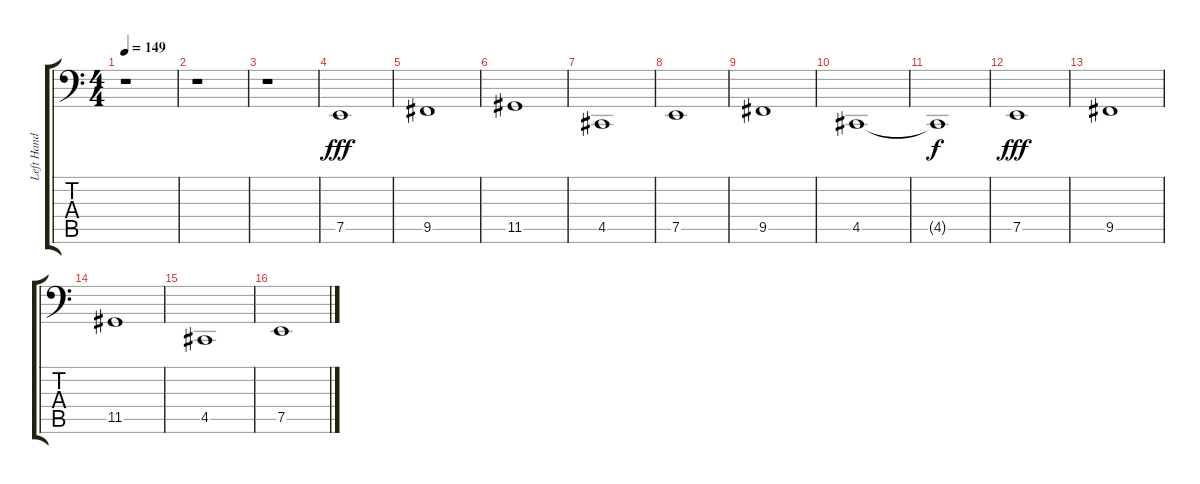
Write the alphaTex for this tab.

\track ("Left Hand" "Left Hand") {instrument pad3polysynth}
\staff {score tabs}
\tuning (E3 B2 G2 D2 A1 E1) {hide}
\ts (4 4)
\tempo 149
\clef f4
\ks c
r.1{dy f} |
r.1 |
r.1 |
7.5.1{dy fff} |
9.5.1 |
11.5.1 |
4.5.1 |
7.5.1 |
9.5.1 |
4.5.1 |
4.5{t}.1{dy f} |
7.5.1{dy fff} |
9.5.1 |
11.5.1 |
4.5.1 |
7.5.1
